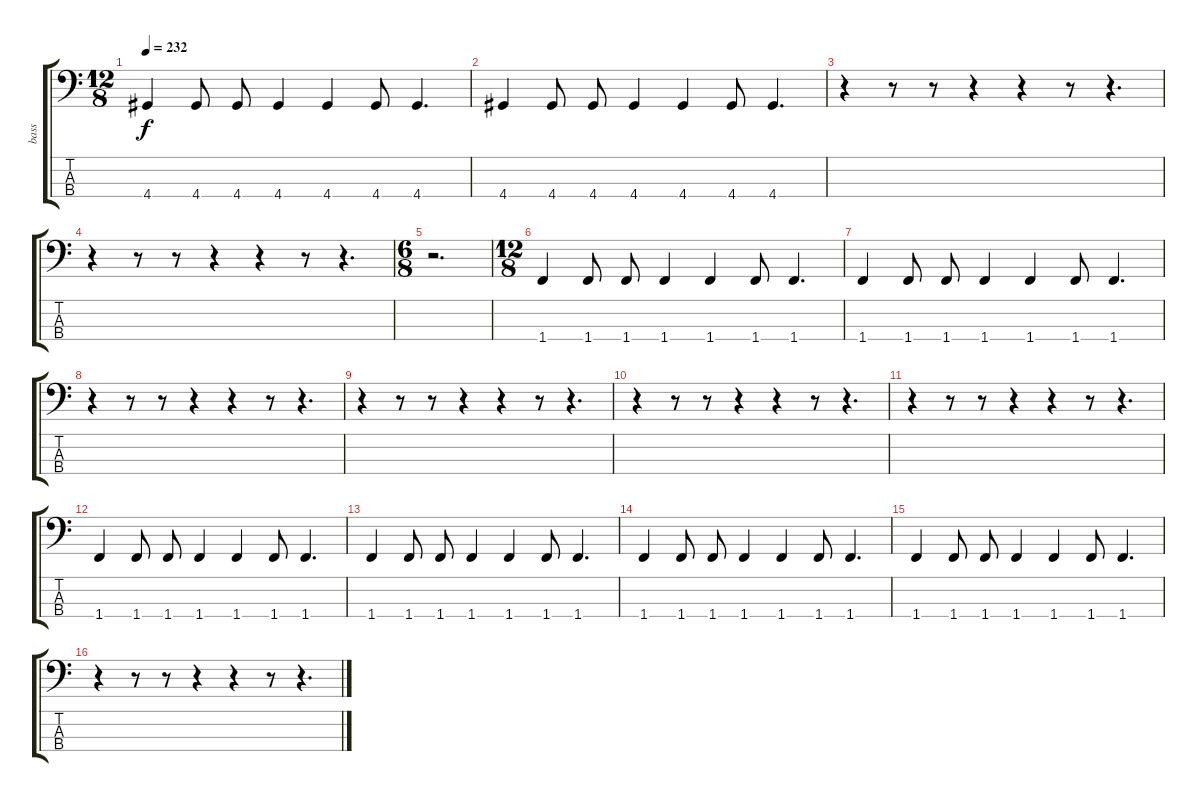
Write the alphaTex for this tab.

\track ("bass" "bass") {instrument electricbassfinger}
\staff {score tabs}
\tuning (G2 D2 A1 E1) {hide}
\ts (12 8)
\tempo 232
\clef f4
\ks c
4.4.4{dy f} 4.4.8 4.4.8 4.4.4 4.4.4 4.4.8 4.4.4{d} |
4.4.4 4.4.8 4.4.8 4.4.4 4.4.4 4.4.8 4.4.4{d} |
r.4 r.8 r.8 r.4 r.4 r.8 r.4{d} |
r.4 r.8 r.8 r.4 r.4 r.8 r.4{d} |
\ts (6 8)
r.2{d} |
\ts (12 8)
1.4.4 1.4.8 1.4.8 1.4.4 1.4.4 1.4.8 1.4.4{d} |
1.4.4 1.4.8 1.4.8 1.4.4 1.4.4 1.4.8 1.4.4{d} |
r.4 r.8 r.8 r.4 r.4 r.8 r.4{d} |
r.4 r.8 r.8 r.4 r.4 r.8 r.4{d} |
r.4 r.8 r.8 r.4 r.4 r.8 r.4{d} |
r.4 r.8 r.8 r.4 r.4 r.8 r.4{d} |
1.4.4 1.4.8 1.4.8 1.4.4 1.4.4 1.4.8 1.4.4{d} |
1.4.4 1.4.8 1.4.8 1.4.4 1.4.4 1.4.8 1.4.4{d} |
1.4.4 1.4.8 1.4.8 1.4.4 1.4.4 1.4.8 1.4.4{d} |
1.4.4 1.4.8 1.4.8 1.4.4 1.4.4 1.4.8 1.4.4{d} |
r.4 r.8 r.8 r.4 r.4 r.8 r.4{d}
